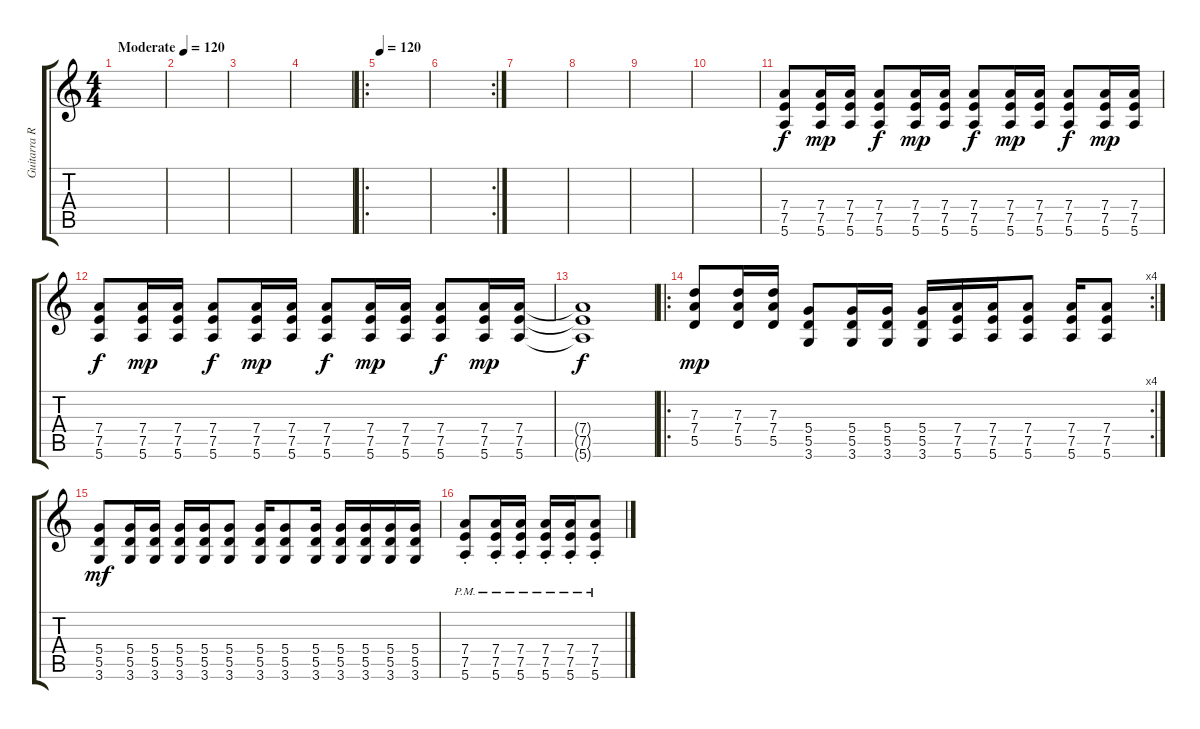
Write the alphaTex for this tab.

\track ("Guitarra Rítmica" "Guitarra R") {instrument overdrivenguitar}
\staff {score tabs}
\tuning (E4 B3 G3 D3 A2 E2) {hide}
\ts (4 4)
\tempo (120 "Moderate")
\tempo 220
\tempo (120 "Moderate")
\clef g2
\ks c
|
|
|
|
\ro
\tempo 120
|
\rc 2
|
|
|
|
|
(7.4 7.5 5.6).8 (7.4 7.5 5.6).16{dy mp} (7.4 7.5 5.6).16 (7.4 7.5 5.6).8{dy f} (7.4 7.5 5.6).16{dy mp} (7.4 7.5 5.6).16 (7.4 7.5 5.6).8{dy f} (7.4 7.5 5.6).16{dy mp} (7.4 7.5 5.6).16 (7.4 7.5 5.6).8{dy f} (7.4 7.5 5.6).16{dy mp} (7.4 7.5 5.6).16 |
(7.4 7.5 5.6).8{dy f} (7.4 7.5 5.6).16{dy mp} (7.4 7.5 5.6).16 (7.4 7.5 5.6).8{dy f} (7.4 7.5 5.6).16{dy mp} (7.4 7.5 5.6).16 (7.4 7.5 5.6).8{dy f} (7.4 7.5 5.6).16{dy mp} (7.4 7.5 5.6).16 (7.4 7.5 5.6).8{dy f} (7.4 7.5 5.6).16{dy mp} (7.4 7.5 5.6).16 |
(7.4{t} 7.5{t} 5.6{t}).1{dy f} |
\ro
\rc 4
(7.3 7.4 5.5).8{dy mp} (7.3 7.4 5.5).16 (7.3 7.4 5.5).16 (5.4 5.5 3.6).8 (5.4 5.5 3.6).16 (5.4 5.5 3.6).16 (5.4 5.5 3.6).16 (7.4 7.5 5.6).16 (7.4 7.5 5.6).16 (7.4 7.5 5.6).8 (7.4 7.5 5.6).16 (7.4 7.5 5.6).8 |
(5.4 5.5 3.6).8{dy mf} (5.4 5.5 3.6).16 (5.4 5.5 3.6).16 (5.4 5.5 3.6).16 (5.4 5.5 3.6).16 (5.4 5.5 3.6).8 (5.4 5.5 3.6).16 (5.4 5.5 3.6).8 (5.4 5.5 3.6).16 (5.4 5.5 3.6).16 (5.4 5.5 3.6).16 (5.4 5.5 3.6).16 (5.4 5.5 3.6).16 |
(7.4{pm st} 7.5{pm st} 5.6{pm st}).8 (7.4{pm st} 7.5{pm st} 5.6{pm st}).16 (7.4{pm st} 7.5{pm st} 5.6{pm st}).16 (7.4{pm st} 7.5{pm st} 5.6{pm st}).16 (7.4{pm st} 7.5{pm st} 5.6{pm st}).16 (7.4{pm st} 7.5{pm st} 5.6{pm st}).8
